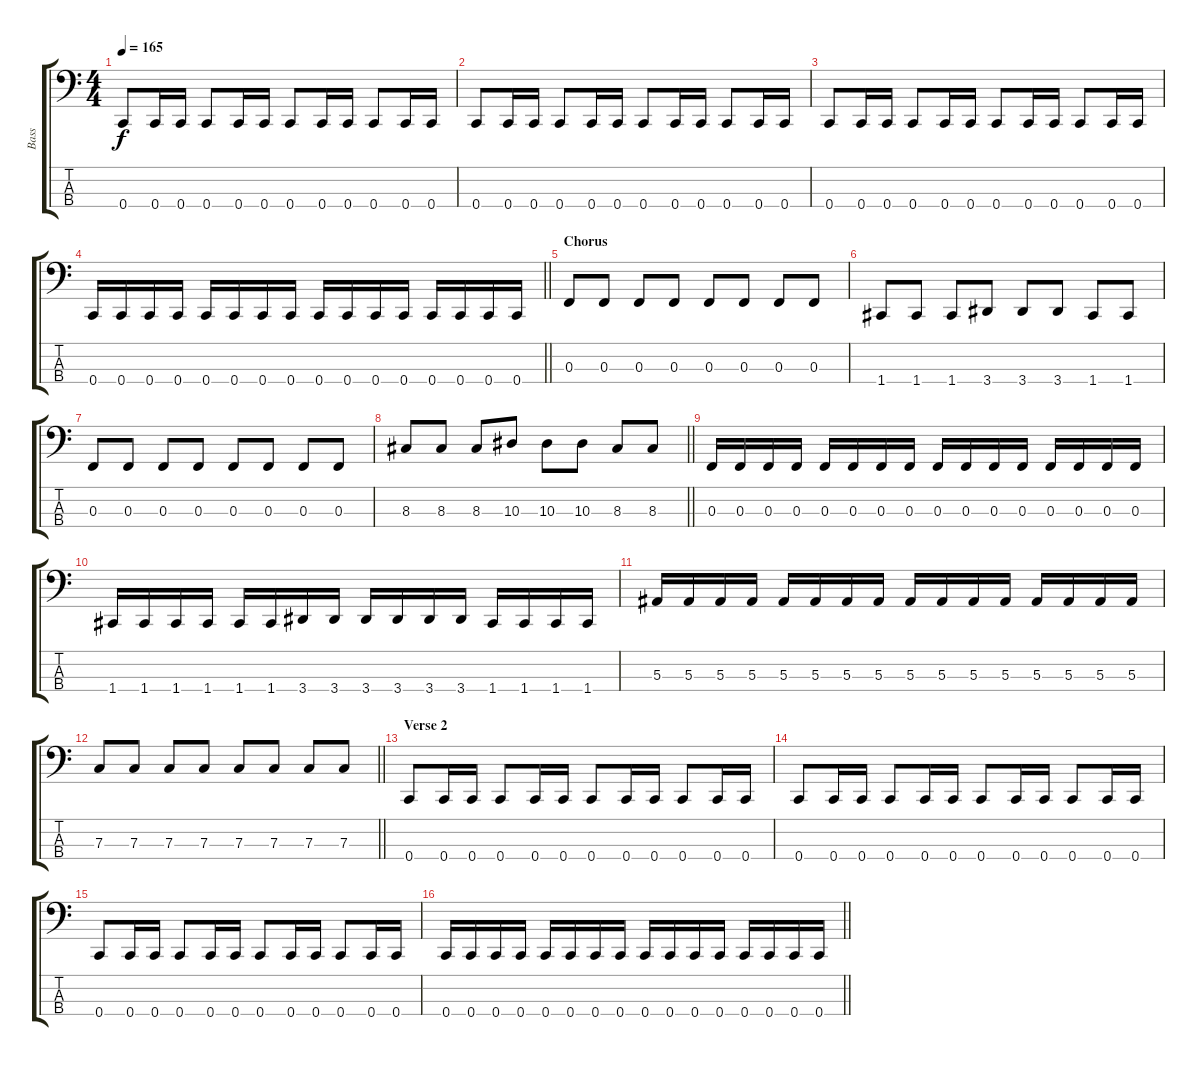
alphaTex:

\track ("Bass" "Bass") {instrument electricbassfinger}
\staff {score tabs}
\tuning (Eb2 Bb1 F1 C1) {hide}
\ts (4 4)
\tempo 165
\clef f4
\ks c
0.4.8{dy f} 0.4.16 0.4.16 0.4.8 0.4.16 0.4.16 0.4.8 0.4.16 0.4.16 0.4.8 0.4.16 0.4.16 |
0.4.8 0.4.16 0.4.16 0.4.8 0.4.16 0.4.16 0.4.8 0.4.16 0.4.16 0.4.8 0.4.16 0.4.16 |
0.4.8 0.4.16 0.4.16 0.4.8 0.4.16 0.4.16 0.4.8 0.4.16 0.4.16 0.4.8 0.4.16 0.4.16 |
\barLineRight lightlight
0.4.16 0.4.16 0.4.16 0.4.16 0.4.16 0.4.16 0.4.16 0.4.16 0.4.16 0.4.16 0.4.16 0.4.16 0.4.16 0.4.16 0.4.16 0.4.16 |
\section ("" "Chorus")
0.3.8 0.3.8 0.3.8 0.3.8 0.3.8 0.3.8 0.3.8 0.3.8 |
1.4.8 1.4.8 1.4.8 3.4.8 3.4.8 3.4.8 1.4.8 1.4.8 |
0.3.8 0.3.8 0.3.8 0.3.8 0.3.8 0.3.8 0.3.8 0.3.8 |
\barLineRight lightlight
8.3.8 8.3.8 8.3.8 10.3.8 10.3.8 10.3.8 8.3.8 8.3.8 |
0.3.16 0.3.16 0.3.16 0.3.16 0.3.16 0.3.16 0.3.16 0.3.16 0.3.16 0.3.16 0.3.16 0.3.16 0.3.16 0.3.16 0.3.16 0.3.16 |
1.4.16 1.4.16 1.4.16 1.4.16 1.4.16 1.4.16 3.4.16 3.4.16 3.4.16 3.4.16 3.4.16 3.4.16 1.4.16 1.4.16 1.4.16 1.4.16 |
5.3.16 5.3.16 5.3.16 5.3.16 5.3.16 5.3.16 5.3.16 5.3.16 5.3.16 5.3.16 5.3.16 5.3.16 5.3.16 5.3.16 5.3.16 5.3.16 |
\barLineRight lightlight
7.3.8 7.3.8 7.3.8 7.3.8 7.3.8 7.3.8 7.3.8 7.3.8 |
\section ("" "Verse 2")
0.4.8 0.4.16 0.4.16 0.4.8 0.4.16 0.4.16 0.4.8 0.4.16 0.4.16 0.4.8 0.4.16 0.4.16 |
0.4.8 0.4.16 0.4.16 0.4.8 0.4.16 0.4.16 0.4.8 0.4.16 0.4.16 0.4.8 0.4.16 0.4.16 |
0.4.8 0.4.16 0.4.16 0.4.8 0.4.16 0.4.16 0.4.8 0.4.16 0.4.16 0.4.8 0.4.16 0.4.16 |
\barLineRight lightlight
0.4.16 0.4.16 0.4.16 0.4.16 0.4.16 0.4.16 0.4.16 0.4.16 0.4.16 0.4.16 0.4.16 0.4.16 0.4.16 0.4.16 0.4.16 0.4.16
